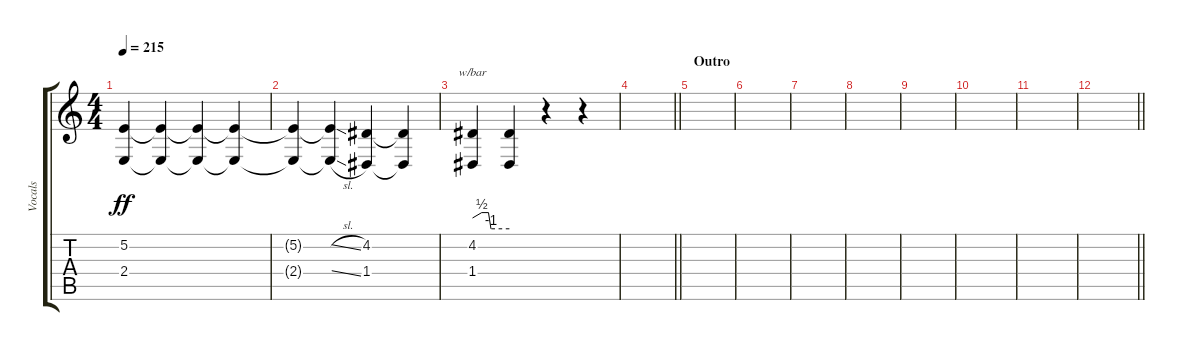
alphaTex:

\track ("Vocals" "Vocals") {instrument altosax}
\staff {score tabs}
\tuning (E4 B3 G3 D3 A2 E2) {hide}
\ts (4 4)
\tempo 215
\clef g2
\ks c
(5.2{t} 2.4{t}).4{dy ff} (5.2{t} 2.4{t}).4 (5.2{t} 2.4{t}).4 (5.2{t} 2.4{t}).4 |
(5.2{t} 2.4{t}).4 (5.2{sl t} 2.4{sl t}).4 (4.2 1.4).4 (4.2{t} 1.4{t}).4 |
(4.2 1.4).4{tbe (custom default 0 0 15 2 26 2 30 -4 60 -4)} (4.2{t} 1.4{t}).4 r.4 r.4 |
\barLineRight lightlight
|
\section ("" "Outro")
|
|
|
|
|
|
|
\barLineRight lightlight
